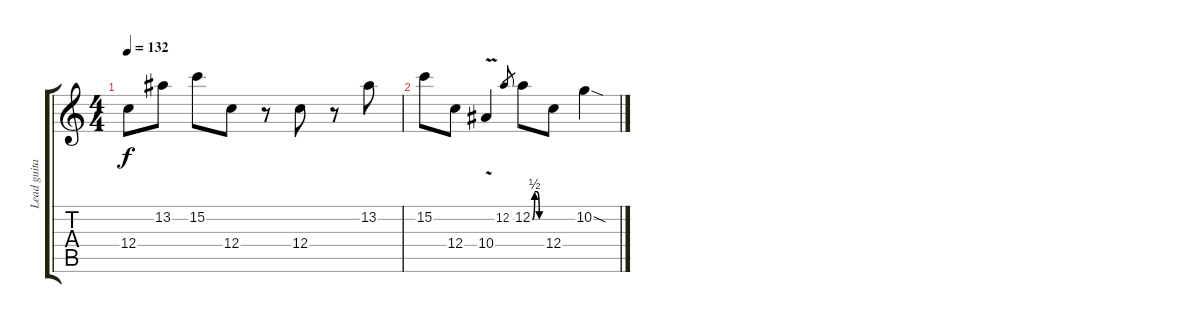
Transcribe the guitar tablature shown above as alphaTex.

\track ("Lead guitar" "Lead guita") {instrument overdrivenguitar}
\staff {score tabs}
\tuning (D4 A3 F3 C3 G2 C2) {hide}
\ts (4 4)
\tempo 132
\clef g2
\ks c
12.4.8{dy f} 13.2.8 15.2.8 12.4.8 r.8 12.4.8 r.8 13.2.8 |
15.2.8 12.4.8 10.4{v}.4 12.2.8{gr} 12.2{be (custom 0 0 15 2 30 2 45 0 60 0)}.8 12.4.8 10.2{sod}.4
